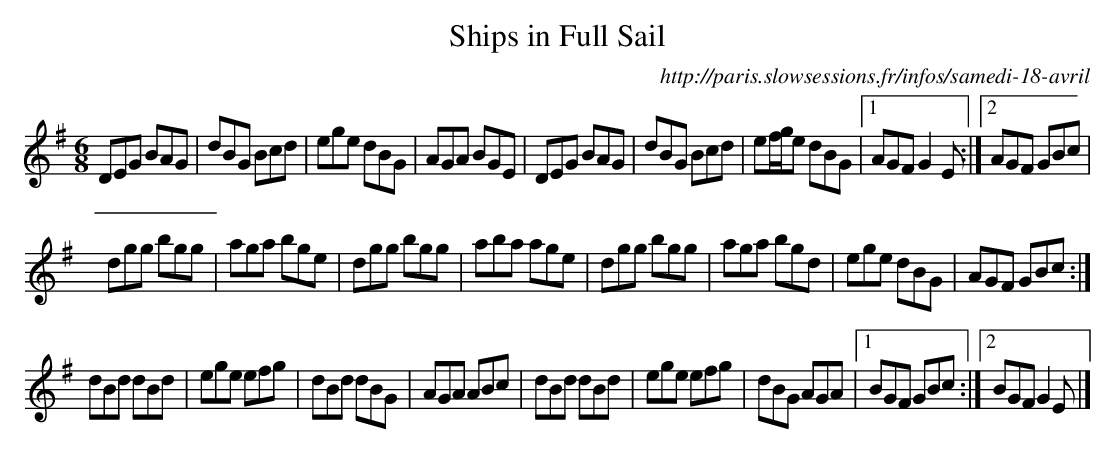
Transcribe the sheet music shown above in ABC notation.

X:1
T:Ships in Full Sail
O:http://paris.slowsessions.fr/infos/samedi-18-avril
M:6/8
L:1/8
K:G
DEG BAG | dBG Bcd | ege dBG | AGA BGE | DEG BAG | dBG Bcd | ef/g/e dBG |1 AGF G2 E :|2 AGF GBc |
dgg bgg | aga bge | dgg bgg | aba age | dgg bgg | aga bgd | ege dBG | AGF GBc :|
dBd dBd | ege efg | dBd dBG | AGA ABc | dBd dBd | ege efg | dBG AGA |1 BGF GBc :|2 BGF G2 E |]
